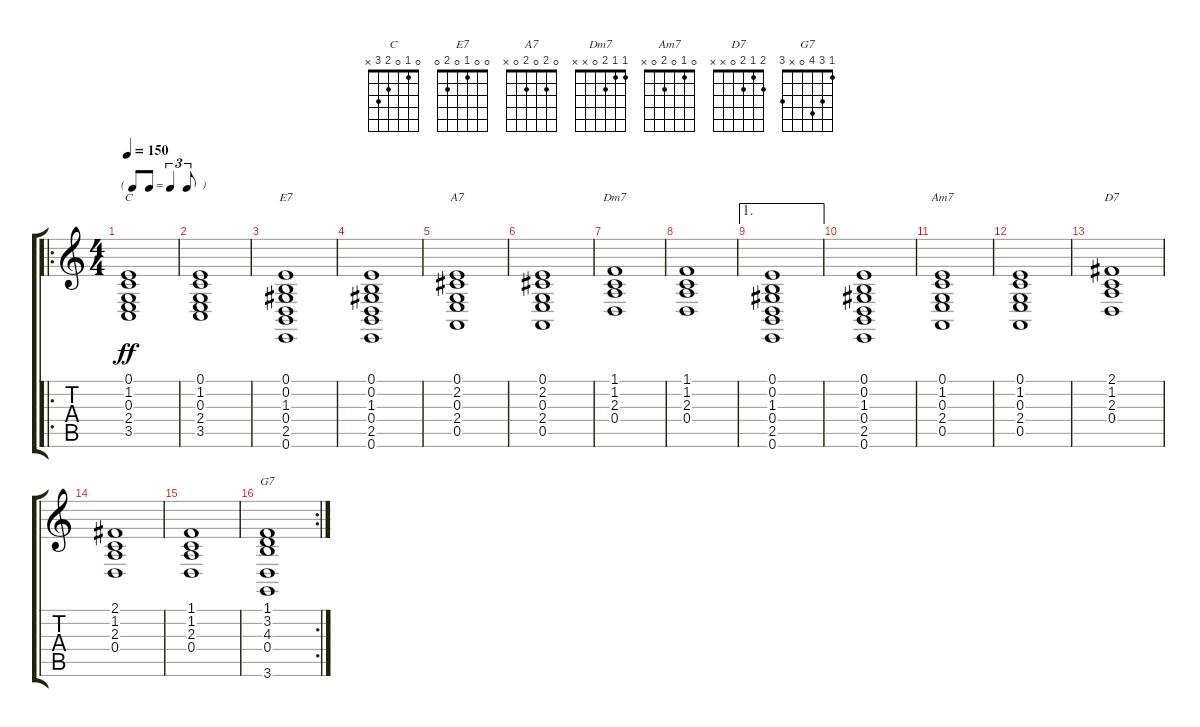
\track "" {instrument voiceoohs}
\staff {score tabs}
\tuning (E4 B3 G3 D3 A2 E2) {hide}
\chord ("C" 0 1 0 2 3 x)
\chord ("E7" 0 0 1 0 2 0)
\chord ("A7" 0 2 0 2 0 x)
\chord ("Dm7" 1 1 2 0 x x)
\chord ("Am7" 0 1 0 2 0 x)
\chord ("D7" 2 1 2 0 x x)
\chord ("G7" 1 3 4 0 x 3)
\ro
\ts (4 4)
\tf triplet8th
\tempo 150
\clef g2
\ks c
(0.1 1.2 0.3 2.4 3.5).1{ch "C" dy ff instrument voiceoohs} |
(0.1 1.2 0.3 2.4 3.5).1 |
(0.1 0.2 1.3 0.4 2.5 0.6).1{ch "E7"} |
(0.1 0.2 1.3 0.4 2.5 0.6).1 |
(0.1 2.2 0.3 2.4 0.5).1{ch "A7"} |
(0.1 2.2 0.3 2.4 0.5).1 |
(1.1 1.2 2.3 0.4).1{ch "Dm7"} |
(1.1 1.2 2.3 0.4).1 |
\ae 1
(0.1 0.2 1.3 0.4 2.5 0.6).1 |
(0.1 0.2 1.3 0.4 2.5 0.6).1 |
(0.1 1.2 0.3 2.4 0.5).1{ch "Am7"} |
(0.1 1.2 0.3 2.4 0.5).1 |
(2.1 1.2 2.3 0.4).1{ch "D7"} |
(2.1 1.2 2.3 0.4).1 |
(1.1 1.2 2.3 0.4).1 |
\rc 2
(1.1 3.2 4.3 0.4 3.6).1{ch "G7"}
